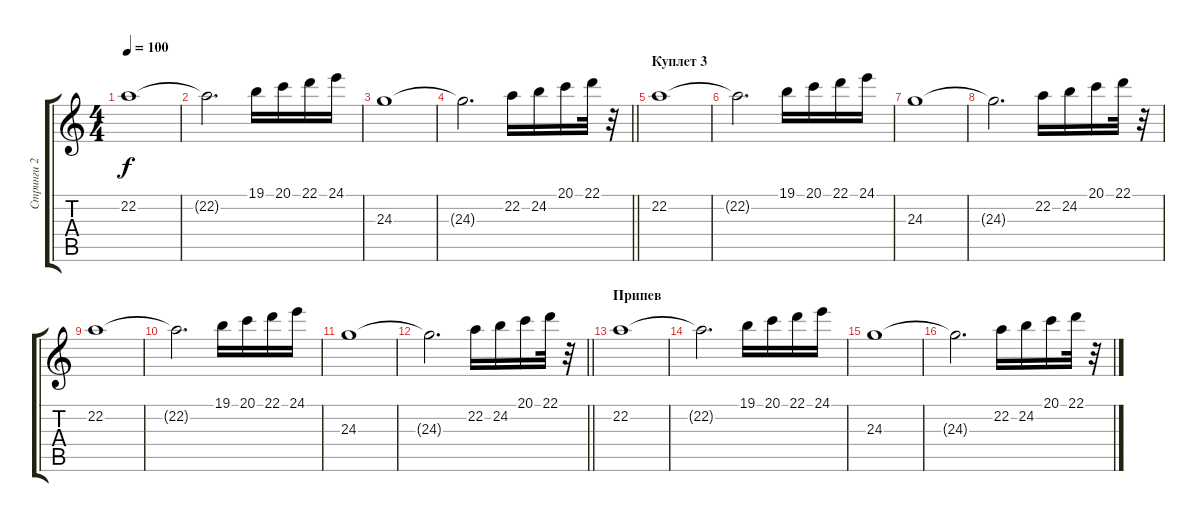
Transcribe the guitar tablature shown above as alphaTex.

\track ("Стринги 2" "Стринги 2") {instrument stringensemble1}
\staff {score tabs}
\tuning (E4 B3 G3 D3 A2 E2) {hide}
\ts (4 4)
\tempo 100
\clef g2
\ks c
22.2.1{dy f} |
22.2{t}.2{d} 19.1.16 20.1.16 22.1.16 24.1.16 |
24.3.1 |
\barLineRight lightlight
24.3{t}.2{d} 22.2.16 24.2.16 20.1.16 22.1.32 r.32 |
\section ("" "Куплет 3")
22.2.1 |
22.2{t}.2{d} 19.1.16 20.1.16 22.1.16 24.1.16 |
24.3.1 |
24.3{t}.2{d} 22.2.16 24.2.16 20.1.16 22.1.32 r.32 |
22.2.1 |
22.2{t}.2{d} 19.1.16 20.1.16 22.1.16 24.1.16 |
24.3.1 |
\barLineRight lightlight
24.3{t}.2{d} 22.2.16 24.2.16 20.1.16 22.1.32 r.32 |
\section ("" "Припев")
22.2.1 |
22.2{t}.2{d} 19.1.16 20.1.16 22.1.16 24.1.16 |
24.3.1 |
24.3{t}.2{d} 22.2.16 24.2.16 20.1.16 22.1.32 r.32
